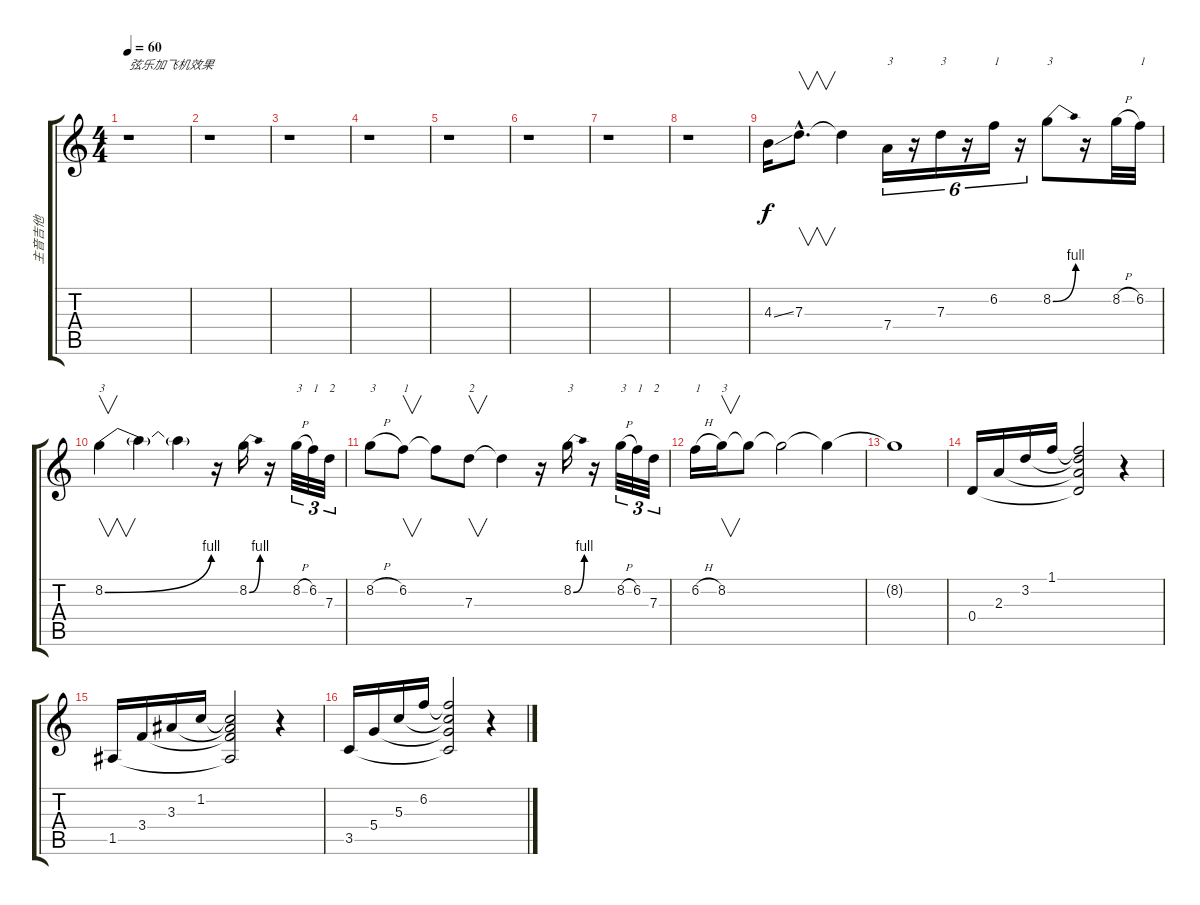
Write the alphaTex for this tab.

\track ("主音吉他" "主音吉他") {instrument overdrivenguitar}
\staff {score tabs}
\tuning (E4 B3 G3 D3 A2 E2) {hide}
\ts (4 4)
\tempo 60
\clef g2
\ks c
r.1{txt "弦乐加飞机效果" dy f instrument overdrivenguitar} |
r.1 |
r.1 |
r.1 |
r.1 |
r.1 |
r.1 |
r.1 |
4.3{ss}.16 7.3{hac}.8{v d} 7.3{t}.4 7.4.16{tu (6 4) txt "3"} r.16{tu (6 4)} 7.3.16{tu (6 4) txt "3"} r.16{tu (6 4)} 6.2.16{tu (6 4) txt "1"} r.16{tu (6 4)} 8.2{be (bend 0 0 60 4)}.8{txt "3"} r.16 8.2{h}.32 6.2.32{txt "1"} |
8.2{be (bend 0 0 60 4)}.4{v txt "3"} 8.2{t}.4 8.2{t}.4 r.16 8.2{be (bend 0 0 60 4)}.16 r.16 8.2{h}.32{tu (3 2) txt "3"} 6.2.32{tu (3 2) txt "1"} 7.3.32{tu (3 2) txt "2"} |
8.2{h}.8{txt "3"} 6.2.8{v txt "1"} 6.2{t}.8 7.3.8{v txt "2"} 7.3{t}.4 r.16 8.2{be (bend 0 0 60 4)}.16{txt "3"} r.16 8.2{h}.32{tu (3 2) txt "3"} 6.2.32{tu (3 2) txt "1"} 7.3.32{tu (3 2) txt "2"} |
6.2{h}.16{txt "1"} 8.2.16{v txt "3"} 8.2{t}.8 8.2{t}.2 8.2{t}.4 |
8.2{t}.1 |
0.4.16{volume 10 instrument electricguitarclean} 2.3.16 3.2.16 1.1.16 (1.1{t} 3.2{t} 2.3{t} 0.4{t}).2 r.4 |
1.5.16 3.4.16 3.3.16 1.2.16 (1.2{t} 3.3{t} 3.4{t} 1.5{t}).2 r.4 |
3.5.16 5.4.16 5.3.16 6.2.16 (6.2{t} 5.3{t} 5.4{t} 3.5{t}).2 r.4
